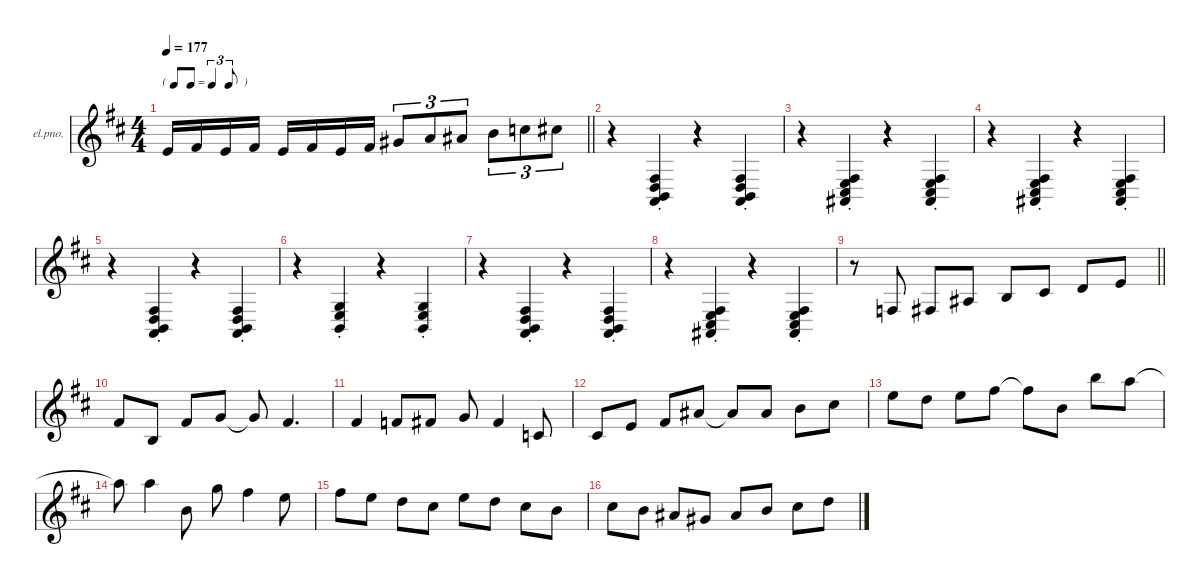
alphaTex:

\hideDynamics
\bracketExtendMode nobrackets
\firstSystemTrackNameOrientation horizontal
\otherSystemsTrackNameOrientation horizontal
\track ("Kb. Sop" "el.pno.") {instrument electricgrandpiano}
\staff {score}
\tuning (E4 B3 G3 D3 A2 E2 B1)
\ts (4 4)
\tf triplet8th
\tempo 177
\clef g2
\barLineRight lightlight
\ks bminor
0.1{acc forcenatural}.16{dy f} 2.1{acc #}.16 0.1{acc forcenatural}.16 2.1{acc #}.16 0.1{acc forcenatural}.16 2.1{acc #}.16 0.1{acc forcenatural}.16 2.1{acc #}.16 4.1{acc #}.8{tu (3 2)} 5.1{acc forcenatural}.8{tu (3 2)} 6.1{acc #}.8{tu (3 2)} 7.1{acc forcenatural}.8{tu (3 2)} 8.1{acc forcenatural}.8{tu (3 2)} 9.1{acc #}.8{tu (3 2)} |
r.4 (0.4{st acc forcenatural} 0.5{st acc forcenatural} 14.6{st acc #} 12.7{st acc forcenatural}).4 r.4 (0.4{st acc forcenatural} 0.5{st acc forcenatural} 14.6{st acc #} 12.7{st acc forcenatural}).4 |
r.4 (4.4{st acc #} 7.5{st acc forcenatural} 9.6{st acc #} 11.7{st acc #}).4 r.4 (4.4{st acc #} 7.5{st acc forcenatural} 9.6{st acc #} 11.7{st acc #}).4 |
r.4 (4.4{st acc #} 7.5{st acc forcenatural} 9.6{st acc #} 11.7{st acc #}).4 r.4 (4.4{st acc #} 7.5{st acc forcenatural} 9.6{st acc #} 11.7{st acc #}).4 |
r.4 (4.4{st acc #} 5.5{st acc forcenatural} 7.6{st acc forcenatural} 10.7{st acc forcenatural}).4 r.4 (4.4{st acc #} 5.5{st acc forcenatural} 7.6{st acc forcenatural} 10.7{st acc forcenatural}).4 |
r.4 (0.3{st acc forcenatural} 2.4{st acc forcenatural} 2.5{st acc forcenatural}).4 r.4 (0.3{st acc forcenatural} 2.4{st acc forcenatural} 2.5{st acc forcenatural}).4 |
r.4 (0.4{st acc forcenatural} 0.5{st acc forcenatural} 14.6{st acc #} 12.7{st acc forcenatural}).4 r.4 (0.4{st acc forcenatural} 0.5{st acc forcenatural} 14.6{st acc #} 12.7{st acc forcenatural}).4 |
r.4 (4.4{st acc #} 7.5{st acc forcenatural} 9.6{st acc #} 11.7{st acc #}).4 r.4 (4.4{st acc #} 7.5{st acc forcenatural} 9.6{st acc #} 11.7{st acc #}).4 |
\barLineRight lightlight
r.8 3.4{acc forcenatural}.8 4.4{acc #}.8 3.3{acc #}.8 0.2{acc forcenatural}.8 2.2{acc #}.8 3.2{acc forcenatural}.8 0.1{acc forcenatural}.8 |
2.1{acc #}.8 0.2{acc forcenatural}.8 2.1{acc #}.8 3.1{acc forcenatural}.8 3.1{t acc forcenatural}.8 2.1{acc #}.4{d} |
2.1{acc #}.4 1.1{acc forcenatural}.8 2.1{acc #}.8 3.1{acc forcenatural}.8 2.1{acc #}.4 1.2{acc forcenatural}.8 |
2.2{acc #}.8 0.1{acc forcenatural}.8 2.1{acc #}.8 6.1{acc #}.8 6.1{t acc #}.8 6.1{acc #}.8 7.1{acc forcenatural}.8 9.1{acc #}.8 |
12.1{acc forcenatural}.8 10.1{acc forcenatural}.8 12.1{acc forcenatural}.8 14.1{acc #}.8 14.1{t acc #}.8 7.1{acc forcenatural}.8 19.1{acc forcenatural}.8 17.1{acc forcenatural}.8 |
17.1{t acc forcenatural}.8 17.1{acc forcenatural}.4 7.1{acc forcenatural}.8 15.1{acc forcenatural}.8 14.1{acc #}.4 12.1{acc forcenatural}.8 |
14.1{acc #}.8 12.1{acc forcenatural}.8 10.1{acc forcenatural}.8 9.1{acc #}.8 12.1{acc forcenatural}.8 10.1{acc forcenatural}.8 9.1{acc #}.8 7.1{acc forcenatural}.8 |
9.1{acc #}.8 7.1{acc forcenatural}.8 6.1{acc #}.8 4.1{acc #}.8 6.1{acc #}.8 7.1{acc forcenatural}.8 9.1{acc #}.8 10.1{acc forcenatural}.8
